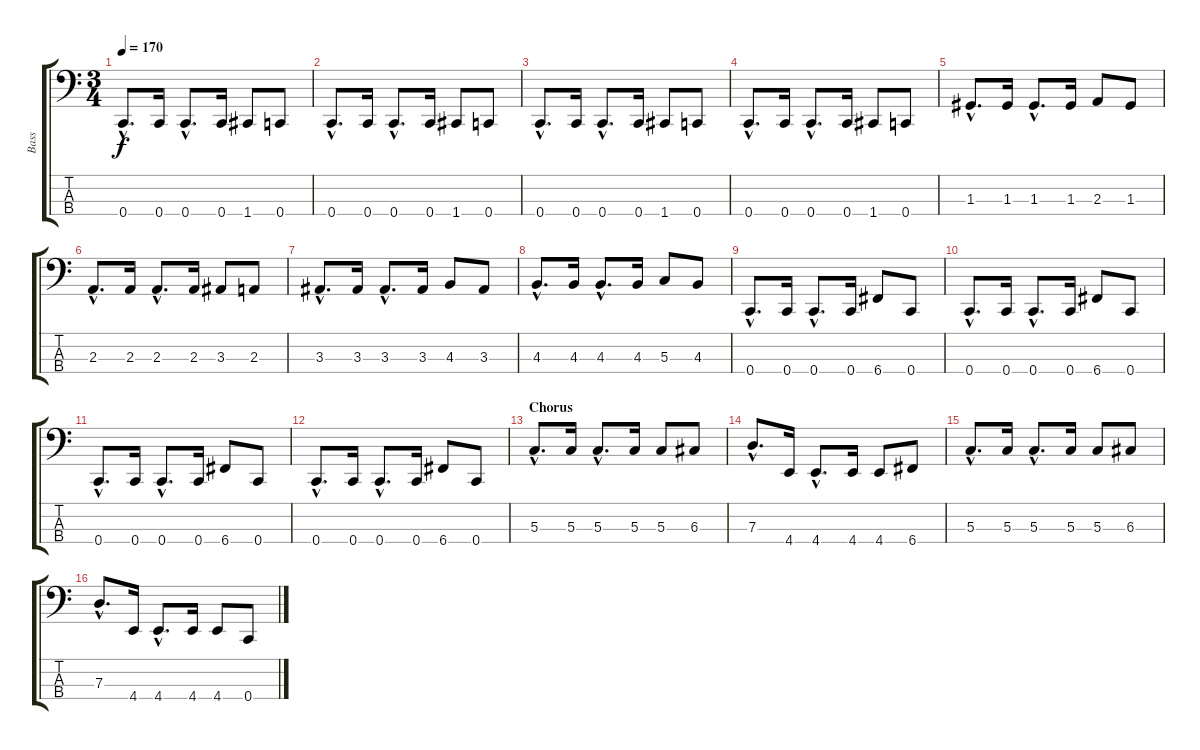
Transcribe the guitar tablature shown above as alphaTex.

\track ("Bass" "Bass") {instrument electricbasspick}
\staff {score tabs}
\tuning (F2 C2 G1 C1) {hide}
\ts (3 4)
\tempo 170
\clef f4
\ks c
0.4{hac}.8{d dy f} 0.4.16 0.4{hac}.8{d} 0.4.16 1.4.8 0.4.8 |
0.4{hac}.8{d} 0.4.16 0.4{hac}.8{d} 0.4.16 1.4.8 0.4.8 |
0.4{hac}.8{d} 0.4.16 0.4{hac}.8{d} 0.4.16 1.4.8 0.4.8 |
0.4{hac}.8{d} 0.4.16 0.4{hac}.8{d} 0.4.16 1.4.8 0.4.8 |
1.3{hac}.8{d} 1.3.16 1.3{hac}.8{d} 1.3.16 2.3.8 1.3.8 |
2.3{hac}.8{d} 2.3.16 2.3{hac}.8{d} 2.3.16 3.3.8 2.3.8 |
3.3{hac}.8{d} 3.3.16 3.3{hac}.8{d} 3.3.16 4.3.8 3.3.8 |
4.3{hac}.8{d} 4.3.16 4.3{hac}.8{d} 4.3.16 5.3.8 4.3.8 |
0.4{hac}.8{d} 0.4.16 0.4{hac}.8{d} 0.4.16 6.4.8 0.4.8 |
0.4{hac}.8{d} 0.4.16 0.4{hac}.8{d} 0.4.16 6.4.8 0.4.8 |
0.4{hac}.8{d} 0.4.16 0.4{hac}.8{d} 0.4.16 6.4.8 0.4.8 |
0.4{hac}.8{d} 0.4.16 0.4{hac}.8{d} 0.4.16 6.4.8 0.4.8 |
\section ("" "Chorus")
5.3{hac}.8{d} 5.3.16 5.3{hac}.8{d} 5.3.16 5.3.8 6.3.8 |
7.3{hac}.8{d} 4.4.16 4.4{hac}.8{d} 4.4.16 4.4.8 6.4.8 |
5.3{hac}.8{d} 5.3.16 5.3{hac}.8{d} 5.3.16 5.3.8 6.3.8 |
7.3{hac}.8{d} 4.4.16 4.4{hac}.8{d} 4.4.16 4.4.8 0.4.8
